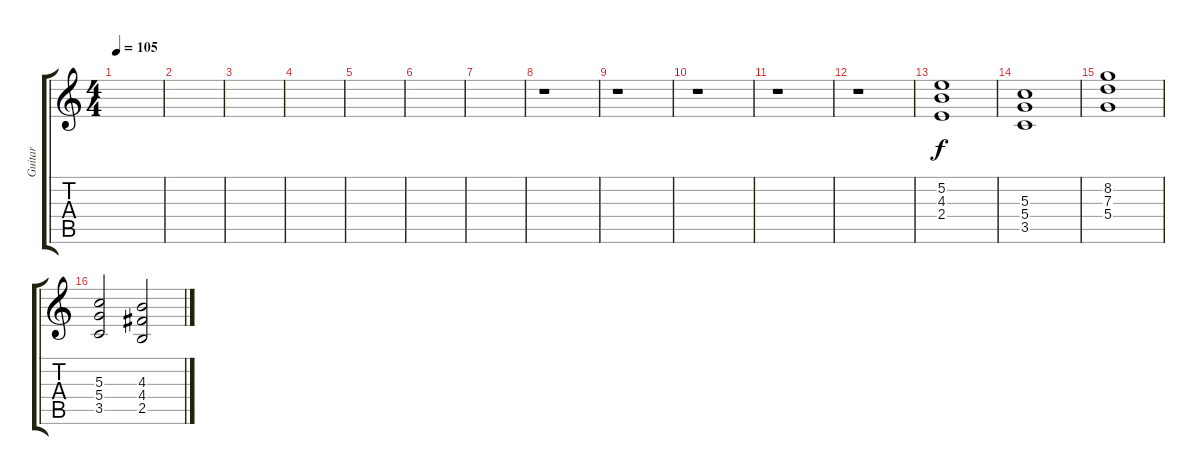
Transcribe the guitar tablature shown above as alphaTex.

\track ("Guitar" "Guitar") {instrument distortionguitar}
\staff {score tabs}
\tuning (E4 B3 G3 D3 A2 E2) {hide}
\ts (4 4)
\tempo 105
\clef g2
\ks c
|
|
|
|
|
|
|
r.1 |
r.1 |
r.1 |
r.1 |
r.1 |
(5.2 4.3 2.4).1 |
(5.3 5.4 3.5).1 |
(8.2 7.3 5.4).1 |
(5.3 5.4 3.5).2 (4.3 4.4 2.5).2
